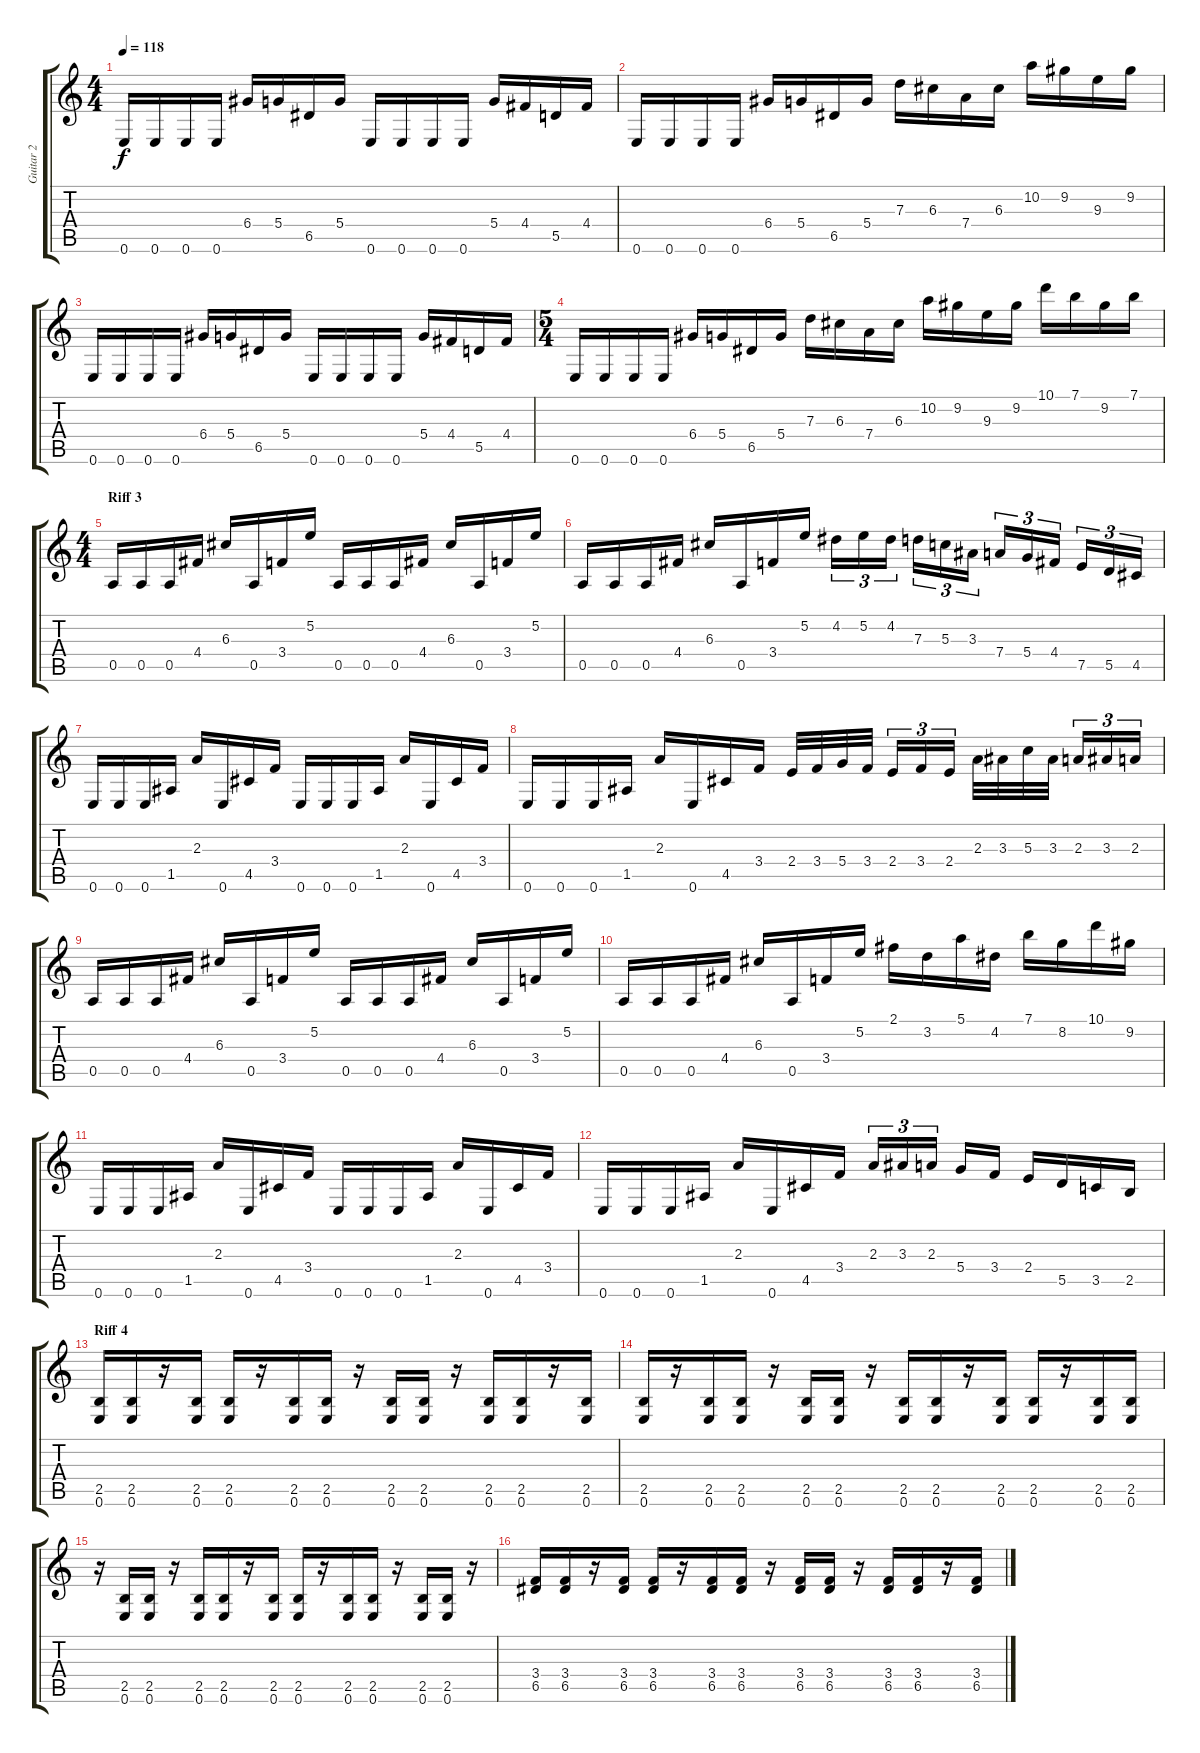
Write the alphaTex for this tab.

\track ("Guitar 2" "Guitar 2") {instrument distortionguitar}
\staff {score tabs}
\tuning (E4 B3 G3 D3 A2 E2) {hide}
\ts (4 4)
\tempo 118
\clef g2
\ks c
0.6.16{dy f} 0.6.16 0.6.16 0.6.16 6.4.16 5.4.16 6.5.16 5.4.16 0.6.16 0.6.16 0.6.16 0.6.16 5.4.16 4.4.16 5.5.16 4.4.16 |
0.6.16 0.6.16 0.6.16 0.6.16 6.4.16 5.4.16 6.5.16 5.4.16 7.3.16 6.3.16 7.4.16 6.3.16 10.2.16 9.2.16 9.3.16 9.2.16 |
0.6.16 0.6.16 0.6.16 0.6.16 6.4.16 5.4.16 6.5.16 5.4.16 0.6.16 0.6.16 0.6.16 0.6.16 5.4.16 4.4.16 5.5.16 4.4.16 |
\ts (5 4)
0.6.16 0.6.16 0.6.16 0.6.16 6.4.16 5.4.16 6.5.16 5.4.16 7.3.16 6.3.16 7.4.16 6.3.16 10.2.16 9.2.16 9.3.16 9.2.16 10.1.16 7.1.16 9.2.16 7.1.16 |
\ts (4 4)
\section ("" "Riff 3")
0.5.16 0.5.16 0.5.16 4.4.16 6.3.16 0.5.16 3.4.16 5.2.16 0.5.16 0.5.16 0.5.16 4.4.16 6.3.16 0.5.16 3.4.16 5.2.16 |
0.5.16 0.5.16 0.5.16 4.4.16 6.3.16 0.5.16 3.4.16 5.2.16 4.2.16{tu (3 2)} 5.2.16{tu (3 2)} 4.2.16{tu (3 2)} 7.3.16{tu (3 2)} 5.3.16{tu (3 2)} 3.3.16{tu (3 2)} 7.4.16{tu (3 2)} 5.4.16{tu (3 2)} 4.4.16{tu (3 2)} 7.5.16{tu (3 2)} 5.5.16{tu (3 2)} 4.5.16{tu (3 2)} |
0.6.16 0.6.16 0.6.16 1.5.16 2.3.16 0.6.16 4.5.16 3.4.16 0.6.16 0.6.16 0.6.16 1.5.16 2.3.16 0.6.16 4.5.16 3.4.16 |
0.6.16 0.6.16 0.6.16 1.5.16 2.3.16 0.6.16 4.5.16 3.4.16 2.4.32 3.4.32 5.4.32 3.4.32 2.4.16{tu (3 2)} 3.4.16{tu (3 2)} 2.4.16{tu (3 2)} 2.3.32 3.3.32 5.3.32 3.3.32 2.3.16{tu (3 2)} 3.3.16{tu (3 2)} 2.3.16{tu (3 2)} |
0.5.16 0.5.16 0.5.16 4.4.16 6.3.16 0.5.16 3.4.16 5.2.16 0.5.16 0.5.16 0.5.16 4.4.16 6.3.16 0.5.16 3.4.16 5.2.16 |
0.5.16 0.5.16 0.5.16 4.4.16 6.3.16 0.5.16 3.4.16 5.2.16 2.1.16 3.2.16 5.1.16 4.2.16 7.1.16 8.2.16 10.1.16 9.2.16 |
0.6.16 0.6.16 0.6.16 1.5.16 2.3.16 0.6.16 4.5.16 3.4.16 0.6.16 0.6.16 0.6.16 1.5.16 2.3.16 0.6.16 4.5.16 3.4.16 |
0.6.16 0.6.16 0.6.16 1.5.16 2.3.16 0.6.16 4.5.16 3.4.16 2.3.16{tu (3 2)} 3.3.16{tu (3 2)} 2.3.16{tu (3 2)} 5.4.16 3.4.16 2.4.16 5.5.16 3.5.16 2.5.16 |
\section ("" "Riff 4")
(2.5 0.6).16 (2.5 0.6).16 r.16 (2.5 0.6).16 (2.5 0.6).16 r.16 (2.5 0.6).16 (2.5 0.6).16 r.16 (2.5 0.6).16 (2.5 0.6).16 r.16 (2.5 0.6).16 (2.5 0.6).16 r.16 (2.5 0.6).16 |
(2.5 0.6).16 r.16 (2.5 0.6).16 (2.5 0.6).16 r.16 (2.5 0.6).16 (2.5 0.6).16 r.16 (2.5 0.6).16 (2.5 0.6).16 r.16 (2.5 0.6).16 (2.5 0.6).16 r.16 (2.5 0.6).16 (2.5 0.6).16 |
r.16 (2.5 0.6).16 (2.5 0.6).16 r.16 (2.5 0.6).16 (2.5 0.6).16 r.16 (2.5 0.6).16 (2.5 0.6).16 r.16 (2.5 0.6).16 (2.5 0.6).16 r.16 (2.5 0.6).16 (2.5 0.6).16 r.16 |
(3.4 6.5).16 (3.4 6.5).16 r.16 (3.4 6.5).16 (3.4 6.5).16 r.16 (3.4 6.5).16 (3.4 6.5).16 r.16 (3.4 6.5).16 (3.4 6.5).16 r.16 (3.4 6.5).16 (3.4 6.5).16 r.16 (3.4 6.5).16
